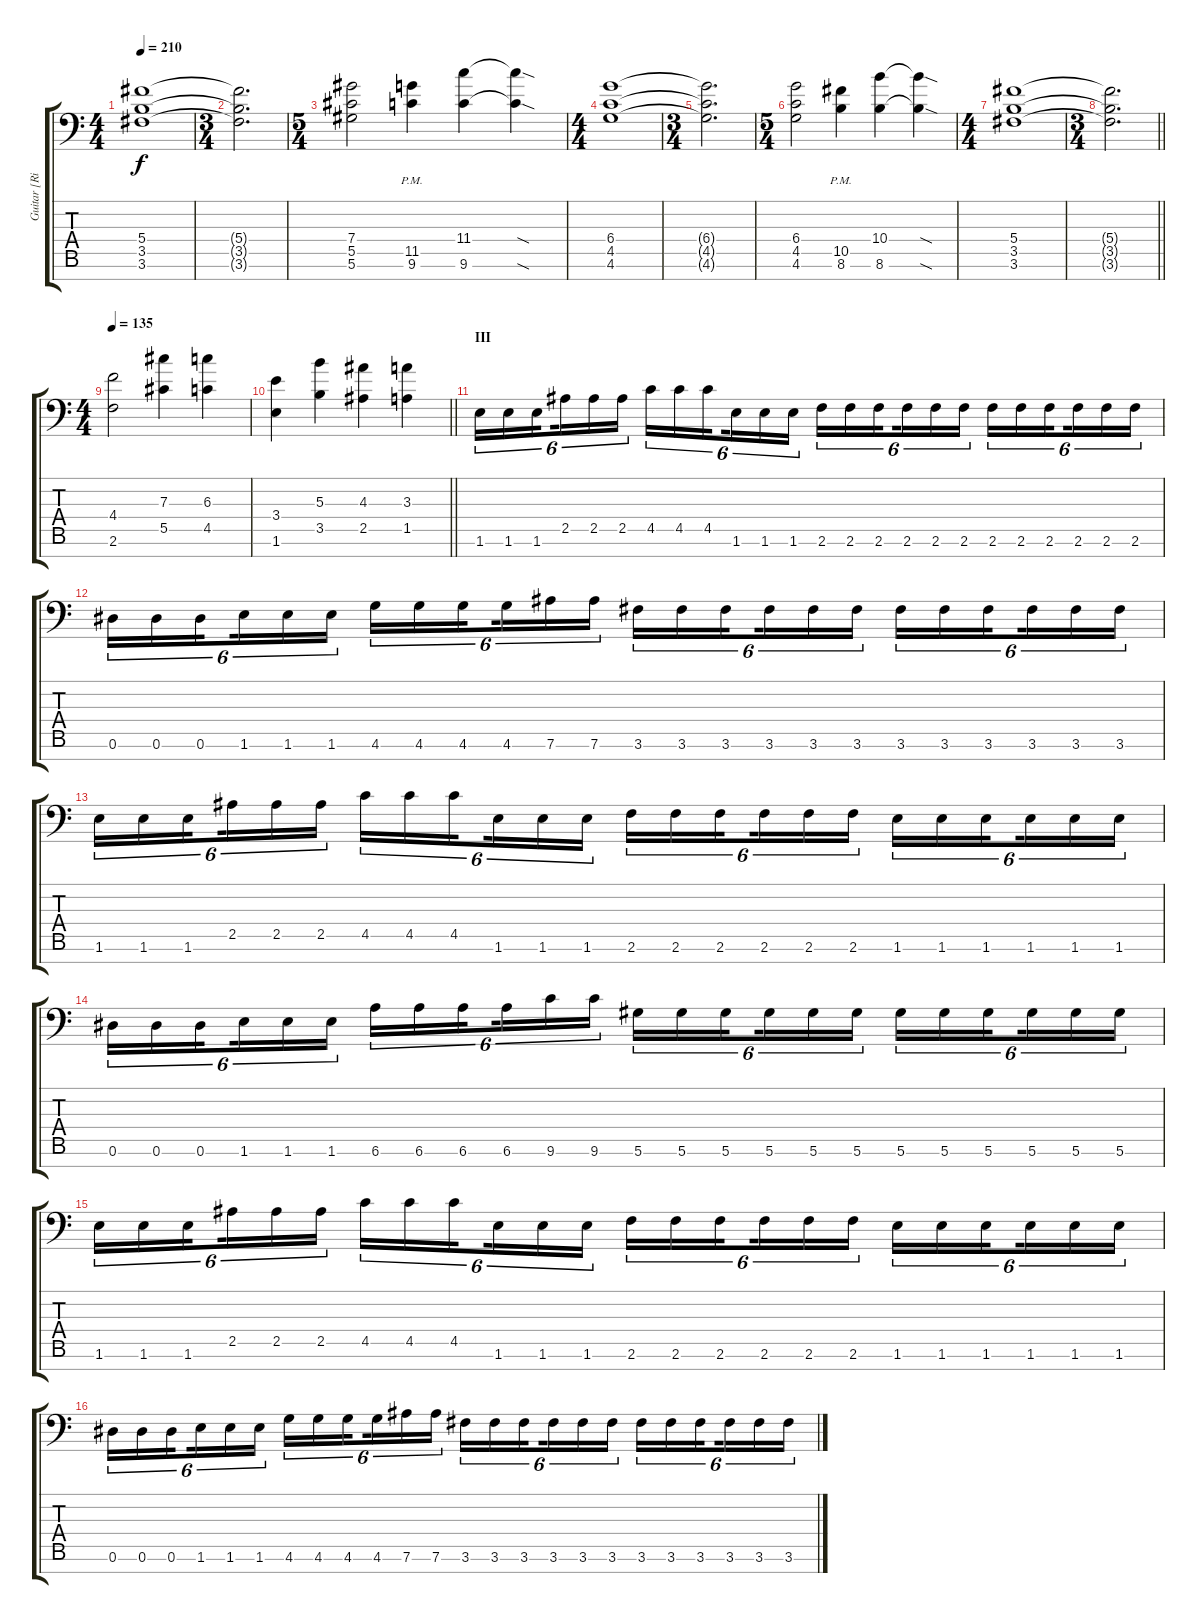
\track ("Guitar [Right]" "Guitar [Ri") {instrument distortionguitar}
\staff {score tabs}
\tuning (Eb4 Bb3 Gb3 Db3 Ab2 Eb2 Bb1) {hide}
\ts (4 4)
\tempo 210
\clef f4
\ks c
(5.4 3.5 3.6).1{dy f} |
\ts (3 4)
(5.4{t} 3.5{t} 3.6{t}).2{d} |
\ts (5 4)
(7.4 5.5 5.6).2 (11.5{pm} 9.6{pm}).4 (11.4 9.6).4 (11.4{sod t} 9.6{sod t}).4 |
\ts (4 4)
(6.4 4.5 4.6).1 |
\ts (3 4)
(6.4{t} 4.5{t} 4.6{t}).2{d} |
\ts (5 4)
(6.4 4.5 4.6).2 (10.5{pm} 8.6{pm}).4 (10.4 8.6).4 (10.4{sod t} 8.6{sod t}).4 |
\ts (4 4)
(5.4 3.5 3.6).1 |
\ts (3 4)
\barLineRight lightlight
(5.4{t} 3.5{t} 3.6{t}).2{d} |
\ts (4 4)
\tempo 135
(4.4 2.6).2 (7.3 5.5).4 (6.3 4.5).4 |
\barLineRight lightlight
(3.4 1.6).4 (5.3 3.5).4 (4.3 2.5).4 (3.3 1.5).4 |
\section ("" "III")
1.6.16{tu (6 4)} 1.6.16{tu (6 4)} 1.6.16{tu (6 4) beam splitsecondary} 2.5.16{tu (6 4)} 2.5.16{tu (6 4)} 2.5.16{tu (6 4)} 4.5.16{tu (6 4)} 4.5.16{tu (6 4)} 4.5.16{tu (6 4) beam splitsecondary} 1.6.16{tu (6 4)} 1.6.16{tu (6 4)} 1.6.16{tu (6 4)} 2.6.16{tu (6 4)} 2.6.16{tu (6 4)} 2.6.16{tu (6 4) beam splitsecondary} 2.6.16{tu (6 4)} 2.6.16{tu (6 4)} 2.6.16{tu (6 4)} 2.6.16{tu (6 4)} 2.6.16{tu (6 4)} 2.6.16{tu (6 4) beam splitsecondary} 2.6.16{tu (6 4)} 2.6.16{tu (6 4)} 2.6.16{tu (6 4)} |
0.6.16{tu (6 4)} 0.6.16{tu (6 4)} 0.6.16{tu (6 4) beam splitsecondary} 1.6.16{tu (6 4)} 1.6.16{tu (6 4)} 1.6.16{tu (6 4)} 4.6.16{tu (6 4)} 4.6.16{tu (6 4)} 4.6.16{tu (6 4) beam splitsecondary} 4.6.16{tu (6 4)} 7.6.16{tu (6 4)} 7.6.16{tu (6 4)} 3.6.16{tu (6 4)} 3.6.16{tu (6 4)} 3.6.16{tu (6 4) beam splitsecondary} 3.6.16{tu (6 4)} 3.6.16{tu (6 4)} 3.6.16{tu (6 4)} 3.6.16{tu (6 4)} 3.6.16{tu (6 4)} 3.6.16{tu (6 4) beam splitsecondary} 3.6.16{tu (6 4)} 3.6.16{tu (6 4)} 3.6.16{tu (6 4)} |
1.6.16{tu (6 4)} 1.6.16{tu (6 4)} 1.6.16{tu (6 4) beam splitsecondary} 2.5.16{tu (6 4)} 2.5.16{tu (6 4)} 2.5.16{tu (6 4)} 4.5.16{tu (6 4)} 4.5.16{tu (6 4)} 4.5.16{tu (6 4) beam splitsecondary} 1.6.16{tu (6 4)} 1.6.16{tu (6 4)} 1.6.16{tu (6 4)} 2.6.16{tu (6 4)} 2.6.16{tu (6 4)} 2.6.16{tu (6 4) beam splitsecondary} 2.6.16{tu (6 4)} 2.6.16{tu (6 4)} 2.6.16{tu (6 4)} 1.6.16{tu (6 4)} 1.6.16{tu (6 4)} 1.6.16{tu (6 4) beam splitsecondary} 1.6.16{tu (6 4)} 1.6.16{tu (6 4)} 1.6.16{tu (6 4)} |
0.6.16{tu (6 4)} 0.6.16{tu (6 4)} 0.6.16{tu (6 4) beam splitsecondary} 1.6.16{tu (6 4)} 1.6.16{tu (6 4)} 1.6.16{tu (6 4)} 6.6.16{tu (6 4)} 6.6.16{tu (6 4)} 6.6.16{tu (6 4) beam splitsecondary} 6.6.16{tu (6 4)} 9.6.16{tu (6 4)} 9.6.16{tu (6 4)} 5.6.16{tu (6 4)} 5.6.16{tu (6 4)} 5.6.16{tu (6 4) beam splitsecondary} 5.6.16{tu (6 4)} 5.6.16{tu (6 4)} 5.6.16{tu (6 4)} 5.6.16{tu (6 4)} 5.6.16{tu (6 4)} 5.6.16{tu (6 4) beam splitsecondary} 5.6.16{tu (6 4)} 5.6.16{tu (6 4)} 5.6.16{tu (6 4)} |
1.6.16{tu (6 4)} 1.6.16{tu (6 4)} 1.6.16{tu (6 4) beam splitsecondary} 2.5.16{tu (6 4)} 2.5.16{tu (6 4)} 2.5.16{tu (6 4)} 4.5.16{tu (6 4)} 4.5.16{tu (6 4)} 4.5.16{tu (6 4) beam splitsecondary} 1.6.16{tu (6 4)} 1.6.16{tu (6 4)} 1.6.16{tu (6 4)} 2.6.16{tu (6 4)} 2.6.16{tu (6 4)} 2.6.16{tu (6 4) beam splitsecondary} 2.6.16{tu (6 4)} 2.6.16{tu (6 4)} 2.6.16{tu (6 4)} 1.6.16{tu (6 4)} 1.6.16{tu (6 4)} 1.6.16{tu (6 4) beam splitsecondary} 1.6.16{tu (6 4)} 1.6.16{tu (6 4)} 1.6.16{tu (6 4)} |
0.6.16{tu (6 4)} 0.6.16{tu (6 4)} 0.6.16{tu (6 4) beam splitsecondary} 1.6.16{tu (6 4)} 1.6.16{tu (6 4)} 1.6.16{tu (6 4)} 4.6.16{tu (6 4)} 4.6.16{tu (6 4)} 4.6.16{tu (6 4) beam splitsecondary} 4.6.16{tu (6 4)} 7.6.16{tu (6 4)} 7.6.16{tu (6 4)} 3.6.16{tu (6 4)} 3.6.16{tu (6 4)} 3.6.16{tu (6 4) beam splitsecondary} 3.6.16{tu (6 4)} 3.6.16{tu (6 4)} 3.6.16{tu (6 4)} 3.6.16{tu (6 4)} 3.6.16{tu (6 4)} 3.6.16{tu (6 4) beam splitsecondary} 3.6.16{tu (6 4)} 3.6.16{tu (6 4)} 3.6.16{tu (6 4)}
